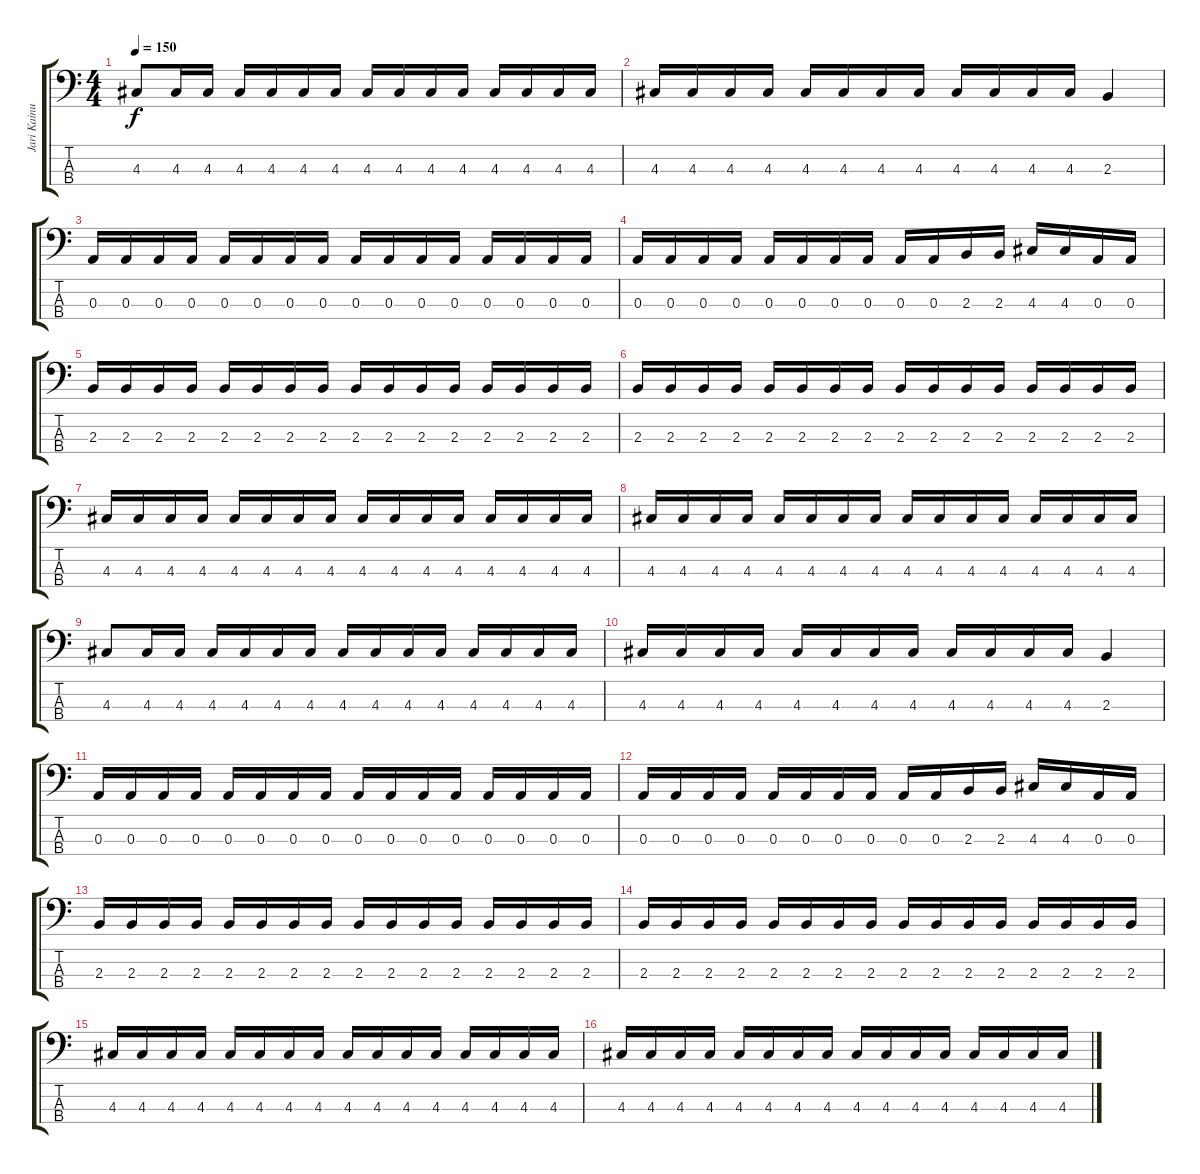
\track ("Jari Kainulainen" "Jari Kainu") {instrument electricbasspick}
\staff {score tabs}
\tuning (G2 D2 A1 E1) {hide}
\ts (4 4)
\tempo 150
\clef f4
\ks c
4.3.8{dy f} 4.3.16 4.3.16 4.3.16 4.3.16 4.3.16 4.3.16 4.3.16 4.3.16 4.3.16 4.3.16 4.3.16 4.3.16 4.3.16 4.3.16 |
4.3.16 4.3.16 4.3.16 4.3.16 4.3.16 4.3.16 4.3.16 4.3.16 4.3.16 4.3.16 4.3.16 4.3.16 2.3.4 |
0.3.16 0.3.16 0.3.16 0.3.16 0.3.16 0.3.16 0.3.16 0.3.16 0.3.16 0.3.16 0.3.16 0.3.16 0.3.16 0.3.16 0.3.16 0.3.16 |
0.3.16 0.3.16 0.3.16 0.3.16 0.3.16 0.3.16 0.3.16 0.3.16 0.3.16 0.3.16 2.3.16 2.3.16 4.3.16 4.3.16 0.3.16 0.3.16 |
2.3.16 2.3.16 2.3.16 2.3.16 2.3.16 2.3.16 2.3.16 2.3.16 2.3.16 2.3.16 2.3.16 2.3.16 2.3.16 2.3.16 2.3.16 2.3.16 |
2.3.16 2.3.16 2.3.16 2.3.16 2.3.16 2.3.16 2.3.16 2.3.16 2.3.16 2.3.16 2.3.16 2.3.16 2.3.16 2.3.16 2.3.16 2.3.16 |
4.3.16 4.3.16 4.3.16 4.3.16 4.3.16 4.3.16 4.3.16 4.3.16 4.3.16 4.3.16 4.3.16 4.3.16 4.3.16 4.3.16 4.3.16 4.3.16 |
4.3.16 4.3.16 4.3.16 4.3.16 4.3.16 4.3.16 4.3.16 4.3.16 4.3.16 4.3.16 4.3.16 4.3.16 4.3.16 4.3.16 4.3.16 4.3.16 |
4.3.8{volume 16} 4.3.16{volume 16} 4.3.16{volume 16} 4.3.16{volume 15} 4.3.16 4.3.16{volume 15} 4.3.16{volume 15} 4.3.16{volume 15} 4.3.16{volume 15} 4.3.16{volume 15} 4.3.16{volume 15} 4.3.16{volume 14} 4.3.16{volume 14} 4.3.16{volume 14} 4.3.16{volume 14} |
4.3.16{volume 14} 4.3.16{volume 14} 4.3.16{volume 14} 4.3.16{volume 14} 4.3.16{volume 14} 4.3.16{volume 13} 4.3.16{volume 13} 4.3.16{volume 13} 4.3.16{volume 13} 4.3.16{volume 13} 4.3.16{volume 13} 4.3.16{volume 13} 2.3.4{volume 12} |
0.3.16{volume 12} 0.3.16{volume 12} 0.3.16{volume 12} 0.3.16{volume 12} 0.3.16{volume 12} 0.3.16{volume 11} 0.3.16{volume 11} 0.3.16{volume 11} 0.3.16{volume 11} 0.3.16{volume 11} 0.3.16{volume 11} 0.3.16{volume 11} 0.3.16{volume 10} 0.3.16{volume 10} 0.3.16{volume 10} 0.3.16{volume 10} |
0.3.16{volume 10} 0.3.16{volume 10} 0.3.16{volume 10} 0.3.16{volume 10} 0.3.16{volume 10} 0.3.16{volume 9} 0.3.16{volume 9} 0.3.16{volume 9} 0.3.16{volume 9} 0.3.16{volume 9} 2.3.16{volume 9} 2.3.16{volume 9} 4.3.16{volume 8} 4.3.16{volume 8} 0.3.16{volume 8} 0.3.16{volume 8} |
2.3.16{volume 8} 2.3.16{volume 8} 2.3.16{volume 8} 2.3.16{volume 8} 2.3.16{volume 8} 2.3.16{volume 7} 2.3.16{volume 7} 2.3.16{volume 7} 2.3.16{volume 7} 2.3.16{volume 7} 2.3.16{volume 7} 2.3.16{volume 7} 2.3.16{volume 6} 2.3.16{volume 6} 2.3.16{volume 6} 2.3.16{volume 6} |
2.3.16{volume 6} 2.3.16{volume 6} 2.3.16{volume 6} 2.3.16{volume 6} 2.3.16{volume 6} 2.3.16{volume 5} 2.3.16{volume 5} 2.3.16{volume 5} 2.3.16{volume 5} 2.3.16{volume 5} 2.3.16{volume 5} 2.3.16{volume 5} 2.3.16{volume 4} 2.3.16{volume 4} 2.3.16{volume 4} 2.3.16{volume 4} |
4.3.16{volume 4} 4.3.16{volume 4} 4.3.16{volume 4} 4.3.16{volume 4} 4.3.16{volume 4} 4.3.16{volume 3} 4.3.16{volume 3} 4.3.16{volume 3} 4.3.16{volume 3} 4.3.16{volume 3} 4.3.16{volume 3} 4.3.16{volume 3} 4.3.16{volume 2} 4.3.16{volume 2} 4.3.16{volume 2} 4.3.16{volume 2} |
4.3.16{volume 2} 4.3.16{volume 2} 4.3.16{volume 2} 4.3.16{volume 2} 4.3.16{volume 2} 4.3.16{volume 1} 4.3.16{volume 1} 4.3.16{volume 1} 4.3.16{volume 1} 4.3.16{volume 1} 4.3.16{volume 1} 4.3.16{volume 1} 4.3.16{volume 0} 4.3.16{volume 0} 4.3.16{volume 0} 4.3.16{volume 0}
